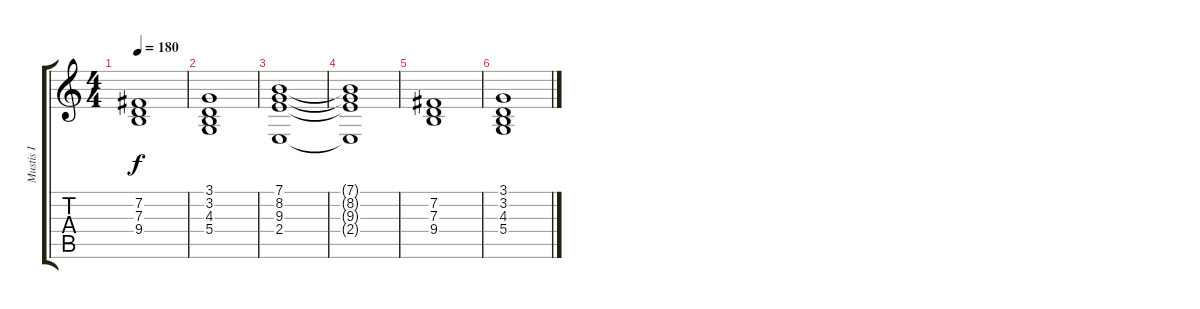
\track ("Mustis I" "Mustis I") {instrument stringensemble1}
\staff {score tabs}
\tuning (E4 B3 G3 D3 A2 E2) {hide}
\ts (4 4)
\tempo 180
\clef g2
\ks c
(7.2 7.3 9.4).1{dy f} |
(3.1 3.2 4.3 5.4).1 |
(7.1 8.2 9.3 2.4).1 |
(7.1{t} 8.2{t} 9.3{t} 2.4{t}).1 |
(7.2 7.3 9.4).1 |
(3.1 3.2 4.3 5.4).1
